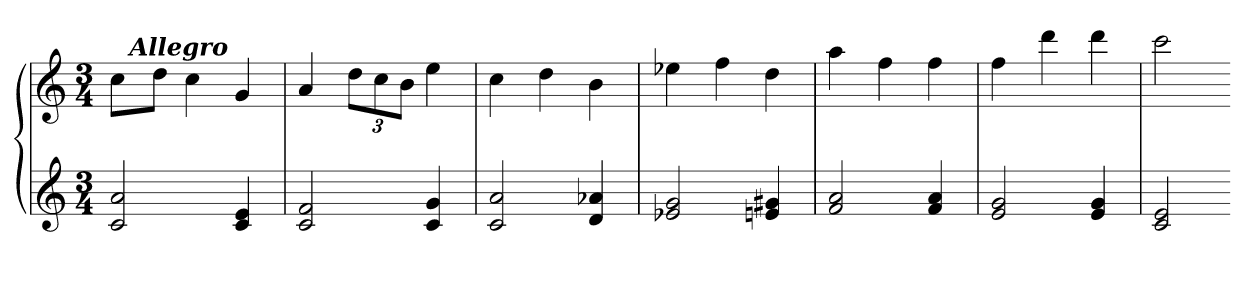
**kern	**kern
*part1	*part1
*staff2	*staff1
*clefG2	*clefG2
*k[]	*k[]
*C:	*C:
*M3/4	*M3/4
=1	=1
*^	*^
2ci/ 2ai/	2.ryy	8cci\L	20ryy
!	!	!	!LO:TX:a:Bi:t=Allegro
.	.	.	5%2..ryy
.	.	8ddi\J	.
.	.	4cci\	.
4ci/ 4ei/	.	4gi/	.
*	*	*v	*v
=2	=2	=2
2ci/ 2fi/	2.ryy	4ai/
*	*	*Xbrackettup
.	.	12ddi\L
.	.	12cci\
.	.	12bi\J
4ci/ 4gi/	.	4eei\
=3	=3	=3
2ci/ 2ai/	2.ryy	4cci\
.	.	4ddi\
4di/ 4a-Xi/	.	4bi\
=4	=4	=4
2e-Xi/ 2gi/	2.ryy	4ee-Xi\
.	.	4ffi\
4eni/ 4g#Xi/	.	4ddi\
=5	=5	=5
2fi/ 2ai/	2.ryy	4aai\
.	.	4ffi\
4fi/ 4ai/	.	4ffi\
=6	=6	=6
2ei/ 2gi/	2.ryy	4ffi\
.	.	4dddi\
4ei/ 4gi/	.	4dddi\
=7	=7	=7
2ci/ 2ei/	2ryy	2ccci\
*v	*v	*
=-	=-
*-	*-
